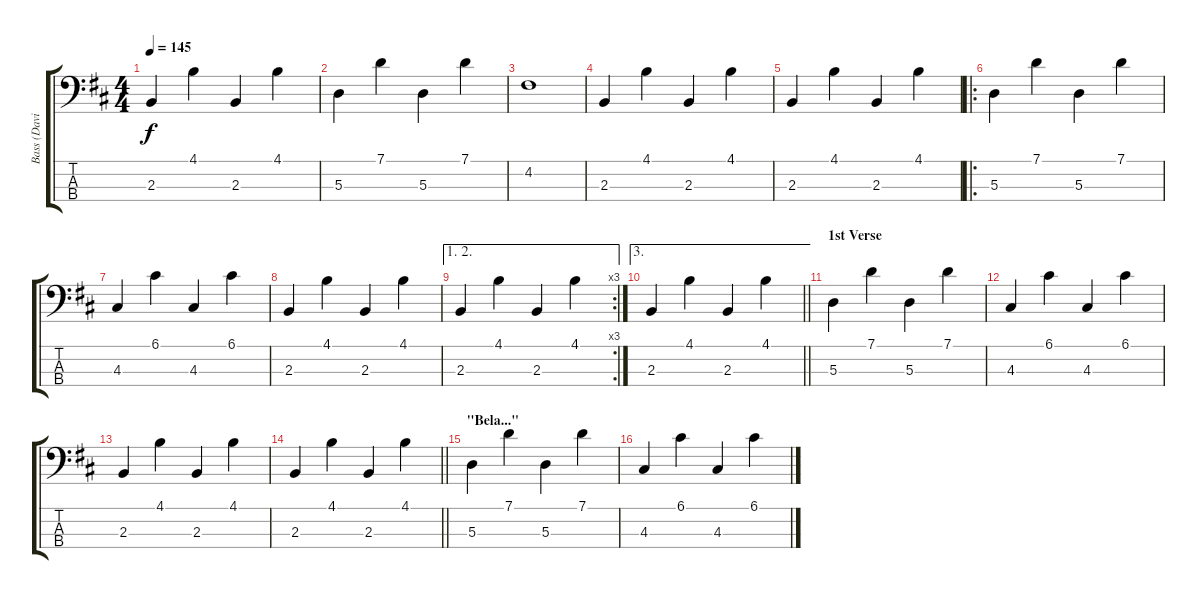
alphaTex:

\track ("Bass (David Jay)" "Bass (Davi") {instrument electricbassfinger}
\staff {score tabs}
\tuning (G2 D2 A1 E1) {hide}
\ts (4 4)
\tempo 145
\clef f4
\ks d
2.3.4{dy f} 4.1.4 2.3.4 4.1.4 |
5.3.4 7.1.4 5.3.4 7.1.4 |
4.2.1 |
2.3.4 4.1.4 2.3.4 4.1.4 |
2.3.4 4.1.4 2.3.4 4.1.4 |
\ro
5.3.4 7.1.4 5.3.4 7.1.4 |
4.3.4 6.1.4 4.3.4 6.1.4 |
2.3.4 4.1.4 2.3.4 4.1.4 |
\ae (1 2)
\rc 3
2.3.4 4.1.4 2.3.4 4.1.4 |
\ae 3
\barLineRight lightlight
2.3.4 4.1.4 2.3.4 4.1.4 |
\section ("" "1st Verse")
5.3.4 7.1.4 5.3.4 7.1.4 |
4.3.4 6.1.4 4.3.4 6.1.4 |
2.3.4 4.1.4 2.3.4 4.1.4 |
\barLineRight lightlight
2.3.4 4.1.4 2.3.4 4.1.4 |
\section ("" "\"Bela...\"")
5.3.4 7.1.4 5.3.4 7.1.4 |
4.3.4 6.1.4 4.3.4 6.1.4
